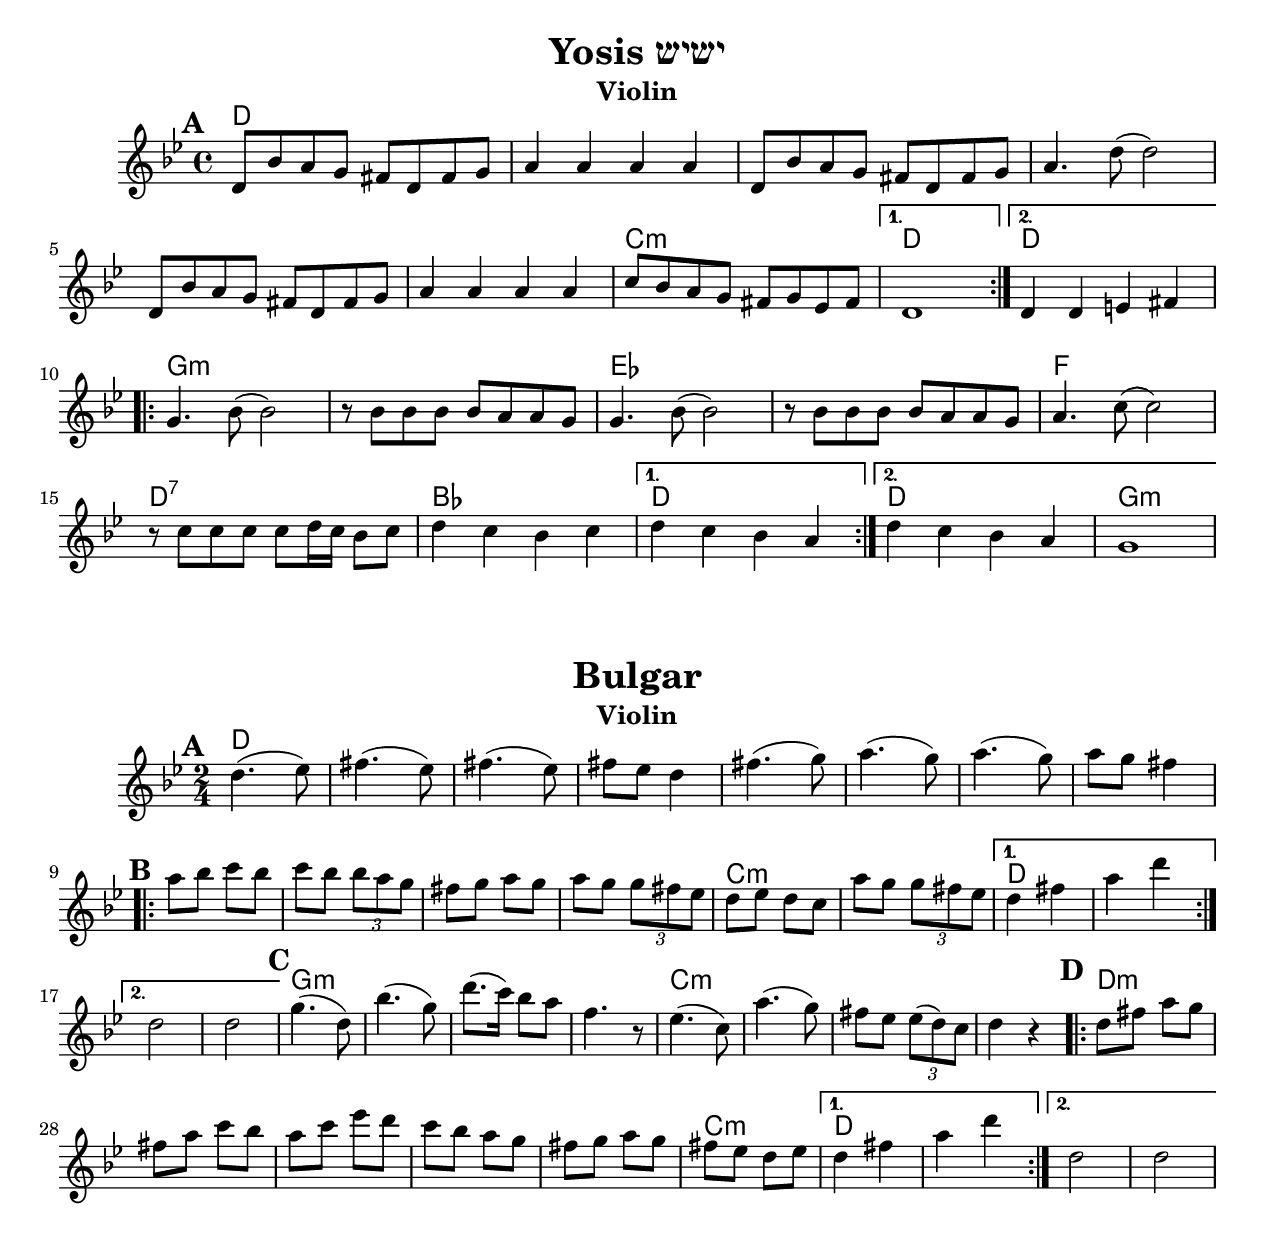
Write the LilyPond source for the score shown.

\version "2.18.0"
\language "english"
%\pointAndClickOff
\version "2.18.0"
\include "english.ly"
%\pointAndClickOff
\paper{
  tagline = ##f
  print-all-headers = ##t
  #(set-paper-size "letter")
}
date = #(strftime "%d-%m-%Y" (localtime (current-time)))

%\markup{ \italic{ " Updated " \date  }  }

%\markup{ Got something to say? }

global = {
  \clef treble
  \key g \minor
  \time 4/4
  \set Score.markFormatter = #format-mark-box-alphabet
}

%#################################### Melody ########################
melody = \relative c' {
  \global
  %\partial 16*3 a16 d f   %lead in notes

  \repeat volta 2{
    \mark \default
    d8 bf' a g fs d fs g
    a4 a a a
    d,8 bf' a g fs d fs g
    a4. d8(d2)|

    d,8 bf' a g fs d fs g
    a4 a a a
    c8 bf a g fs g ef fs

  }
  \alternative { { d1}{ d4 d e fs} }
  \break

  \repeat volta 2{
    g4. bf8(bf2)
    r8 bf bf bf bf a a g|
    g4. bf8(bf2)
    r8 bf bf bf bf a a g|

    a4. c8(c2)
    r8 c c c c d16 c bf8 c|
    d4 c bf c
  }
  \alternative {
    {

      d4 c bf a
    }
    {
      d4 c bf a
      g1
    }
  }

}
%################################# Lyrics #####################
%\addlyrics{  }
%################################# Chords #######################
harmonies = \chordmode {
  d1*6
  c1:m
  d1
  d1
  %add progression for 2nd ending
  g1*2:m
  ef1*2
  f1
  d1:7
  bf1
  d1
  d1
  g1:m
}

\score { \displayLilyMusic
  <<
    \new ChordNames {
      \set chordChanges = ##f
      \harmonies
    }
    \new Staff
   \melody
  >>
  \header{
    title= "Yosis ישיש"
    subtitle=""
    composer= ""
    instrument = "Violin"
    arranger= ""
  }
  \midi{\tempo 4 = 120}
  \layout{indent = 1.0\cm}
}
%{
  % more verses:
  \markup{}
  \markup {
  \fill-line {
  \hspace #0.1 % distance from left margin
  \column {
  \line { "1."
  \column {
  ""
  }
  }
  \hspace #0.2 % vertical distance between verses
  \line { "2."
  \column {
  ""
  }
  }
  }
  \hspace #0.1  % horiz. distance between columns
  \column {
  \line { "3."
  \column {
  ""
  }
  }
  \hspace #0.2 % distance between verses
  \line { "4."
  \column {
  ""
  }
  }
  }
  \hspace #0.1 % distance to right margin
  }
  }

%}

\version "2.18.0"
\include "english.ly"
%\pointAndClickOff
\paper{
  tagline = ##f
  print-all-headers = ##t
  #(set-paper-size "letter")
}
date = #(strftime "%d-%m-%Y" (localtime (current-time)))

%\markup{ \italic{ " Updated " \date  }  }

%\markup{ Got something to say? }

global = {
  \clef treble
  \key g \minor
  \time 2/4
  \set Score.markFormatter = #format-mark-box-alphabet
}

%#################################### Melody ########################
melody = \relative c'' {
  \global
  %\partial 16*3 a16 d f   %lead in notes


  \mark \default
  d4. (ef8)
  fs4. (ef8)
  fs4. (ef8)
  fs8ef d4

  fs4.(g8)
  a4.(g8)
  a4.(g8)
  a8 g fs4|
  \break

  \repeat volta 2{
    \mark \default
    a8 bf c bf
    c8 bf \tuplet 3/2{bf a g}
    fs8 g a g
    a8 g \tuplet 3/2{g fs ef}

    d8 ef d c
    a'8 g \tuplet 3/2{g fs ef}
  }
  \alternative {
    {
      d4 fs
      a4 d
    }
    {
      d,2
      d2
    }
  }
  \mark \default
  g4.(d8)
  bf'4. (g8)
  d'8.(c16) bf8 a|
  f4. r8

  ef4.(c8)
  a'4.(g8)
  fs8 ef \tuplet 3/2 {ef(d) c}
  d4 r
  \repeat volta 2{
    \mark \default
    d8 fs a g
    fs8 a c bf
    a8 c ef d
    c8 bf a g
    fs8 g a g
    fs8 ef d ef
  }
  \alternative {
    {
      d4 fs
      a4 d
    }
    {
      d,2
      d2
    }
  }
}
%################################# Lyrics #####################
%\addlyrics{  }
%################################# Chords #######################
harmonies = \chordmode {
  d2*12
  c2*2:m
  d2*4
  g2*4:m
  c2*4:m
  d2*5:m
  c2:m
  d2*2
}

\score {
  <<
    \new ChordNames {
      \set chordChanges = ##f
      \harmonies
    }
    \new Staff
    \melody
  >>
  \header{
    title= "Bulgar"
    subtitle=""
    composer= ""
    instrument = "Violin"
    arranger= ""
  }
  \midi{\tempo 4 = 120}
  \layout{indent = 1.0\cm}
}
%{
% more verses:
\markup{}
\markup {
  \fill-line {
    \hspace #0.1 % distance from left margin
    \column {
      \line { "1."
	\column {
	  ""
	}
      }
      \hspace #0.2 % vertical distance between verses
      \line { "2."
	\column {
	 ""
	}
      }
    }
    \hspace #0.1  % horiz. distance between columns
    \column {
      \line { "3."
	\column {
	  ""
	}
      }
      \hspace #0.2 % distance between verses
      \line { "4."
	\column {
	 ""
	}
      }
    }
    \hspace #0.1 % distance to right margin
  }
}

%}
